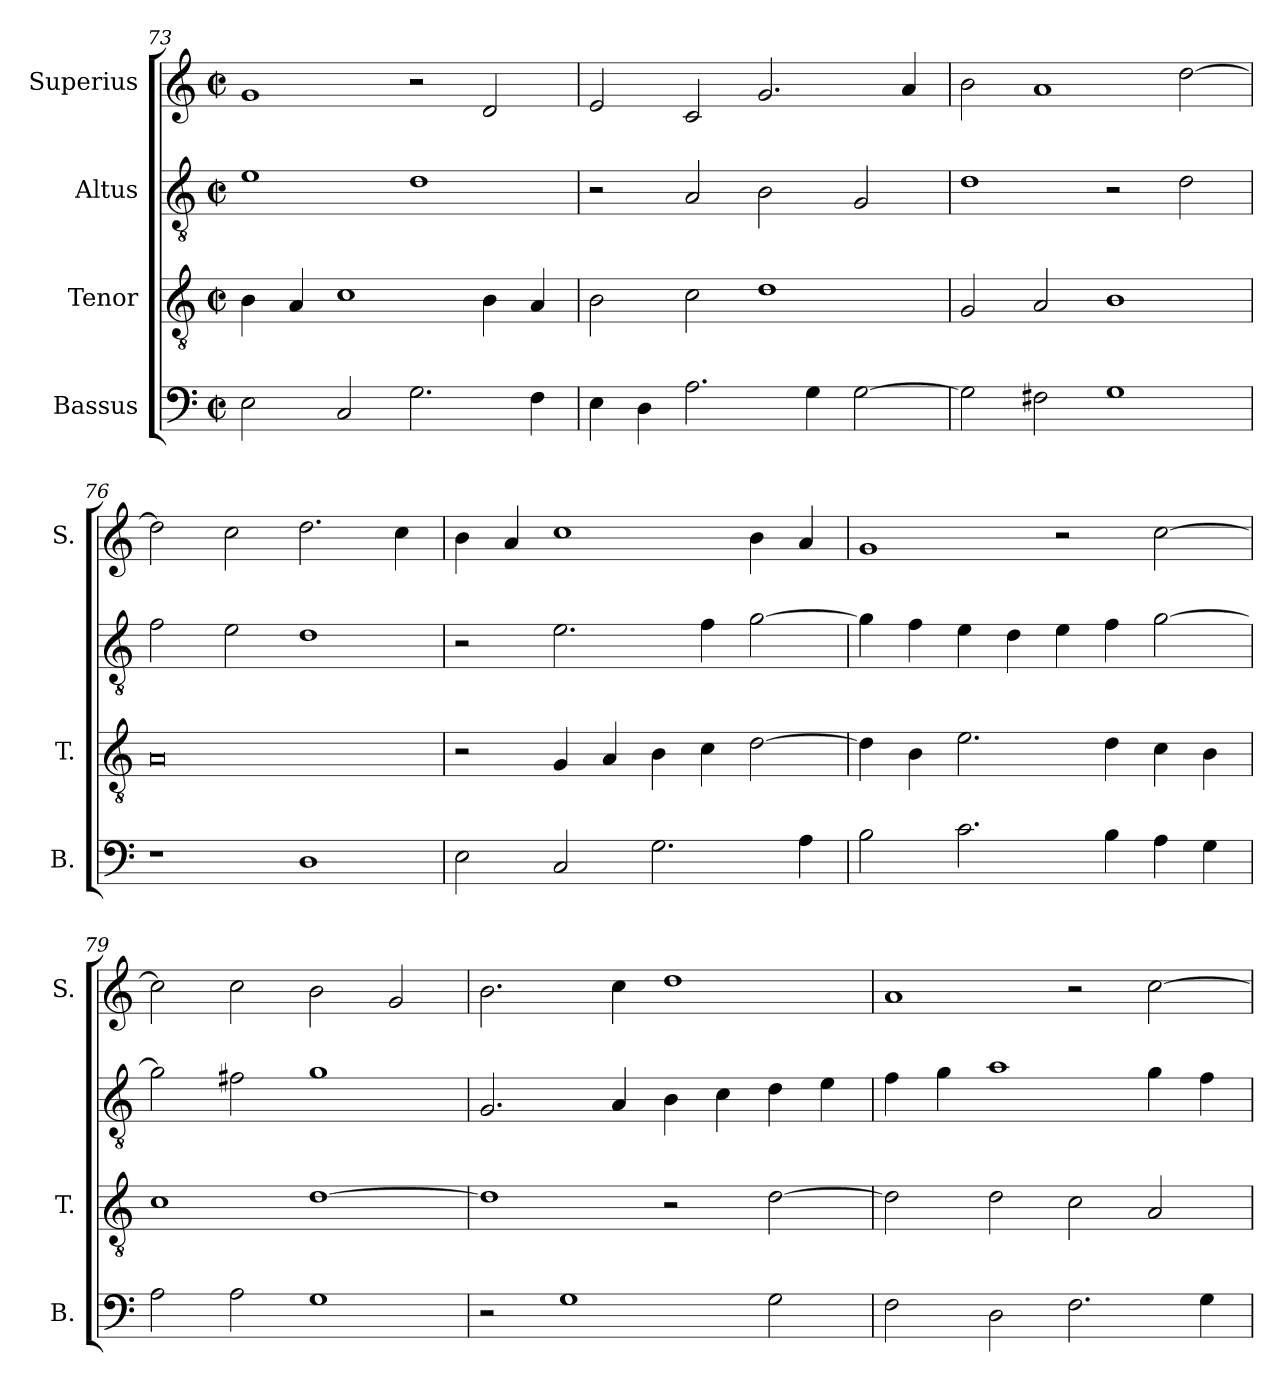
**kern	**kern	**kern	**kern
*part4	*part3	*part2	*part1
*staff4	*staff3	*staff2	*staff1
*I"Bassus	*I"Tenor	*I"Altus	*I"Superius
*I'B.	*I'T.	*	*I'S.
*clefF4	*clefGv2	*clefGv2	*clefG2
*	*ITrd7c12	*ITrd7c12	*
*k[]	*k[]	*k[]	*k[]
*C:	*C:	*C:	*C:
*M2/2	*M2/2	*M2/2	*M2/2
*met(c|)	*met(c|)	*met(c|)	*met(c|)
=73	=73	=73	=73
2Ei\	4BBi\	1Ei	1gi
.	4AAi/	.	.
2Ci/	1Ci	.	.
2.Gi\	.	1Di	2r
.	4BBi\	.	2di/
4Fi\	4AAi/	.	.
=74	=74	=74	=74
4Ei\	2BBi\	2r	2ei/
4Di\	.	.	.
2.Ai\	2Ci\	2AAi/	2ci/
.	1Di	2BBi\	2.gi/
4Gi\	.	.	.
[>2Gi\	.	2GGi/	.
.	.	.	4ai/
!!LO:PB:g=z
=75	=75	=75	=75
2Gi\]	2GGi/	1Di	2bi\
2F#Xi\	2AAi/	.	1ai
1Gi	1BBi	2r	.
.	.	2Di\	[>2ddi\
=76	=76	=76	=76
1r	0AAi	2Fi\	2ddi\]
.	.	2Ei\	2cci\
1Di	.	1Di	2.ddi\
.	.	.	4cci\
=77	=77	=77	=77
2Ei\	2r	2r	4bi\
.	.	.	4ai/
2Ci/	4GGi/	2.Ei\	1cci
.	4AAi/	.	.
2.Gi\	4BBi\	.	.
.	4Ci\	4Fi\	.
.	[>2Di\	[>2Gi\	4bi\
4Ai\	.	.	4ai/
=78	=78	=78	=78
2Bi\	4Di\]	4Gi\]	1gi
.	4BBi\	4Fi\	.
2.ci\	2.Ei\	4Ei\	.
.	.	4Di\	.
.	.	4Ei\	2r
4Bi\	4Di\	4Fi\	.
4Ai\	4Ci\	[>2Gi\	[>2cci\
4Gi\	4BBi\	.	.
!!LO:LB:g=z
=79	=79	=79	=79
2Ai\	1Ci	2Gi\]	2cci\]
2Ai\	.	2F#Xi\	2cci\
1Gi	[>1Di	1Gi	2bi\
.	.	.	2gi/
=80	=80	=80	=80
2r	1Di]	2.GGi/	2.bi\
1Gi	.	.	.
.	.	4AAi/	4cci\
.	2r	4BBi\	1ddi
.	.	4Ci\	.
2Gi\	[>2Di\	4Di\	.
.	.	4Ei\	.
=81	=81	=81	=81
2Fi\	2Di\]	4Fi\	1ai
.	.	4Gi\	.
2Di\	2Di\	1Ai	.
2.Fi\	2Ci\	.	2r
.	2AAi/	4Gi\	[>2cci\
4Gi\	.	4Fi\	.
=	=	=	=
*-	*-	*-	*-
